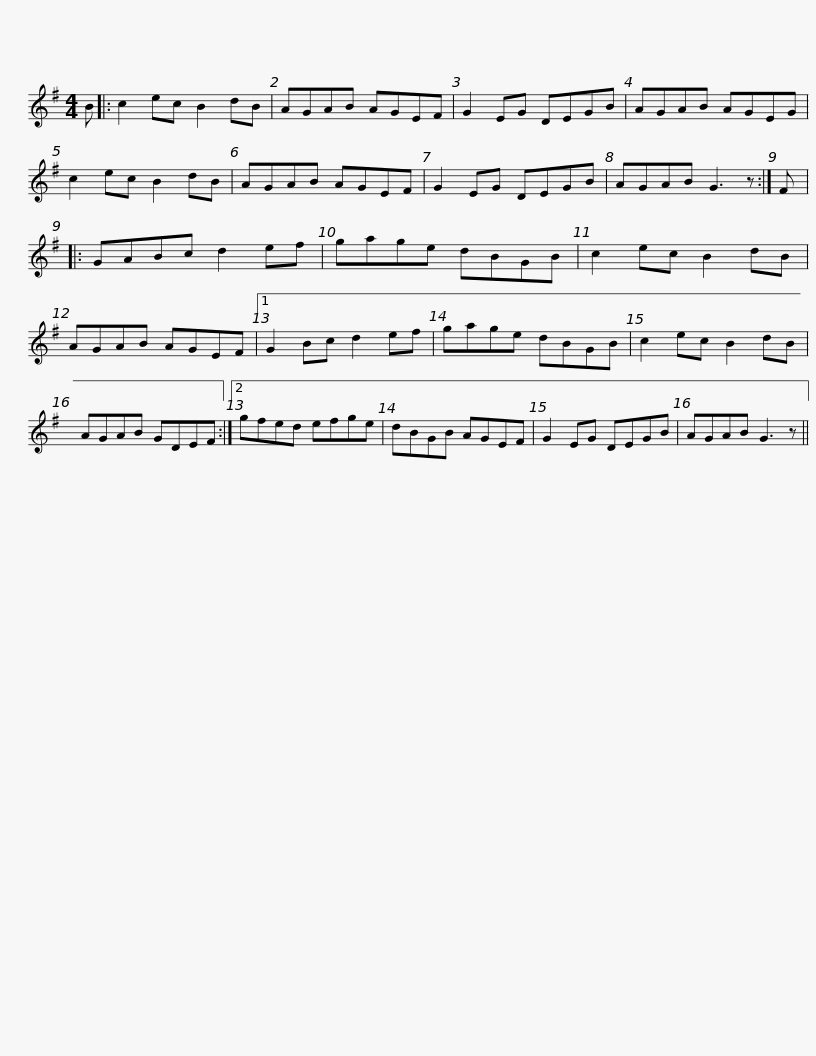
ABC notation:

X:1
L:1/8
M:4/4
I:linebreak $
K:G
V:1 treble
V:1
 B |: c2 ec B2 dB | AGAB AGEF | G2 EG DEGB | AGAB AGEG | %5
 c2 ec B2 dB | AGAB AGEF |$ G2 EG DEGB | AGAB G3 z :| F |: %10
 GABc d2 ef | gage dBGB | c2 ec B2 dB |$ AGAB AGEF |1 G2 Bc d2 ef | %15
 gage dBGB | c2 ec B2 dB | AGAB GDEF :|2 gfed efge |$ dBGB AGEF | %20
 G2 EG DEGB | AGAB G3 z || %22
